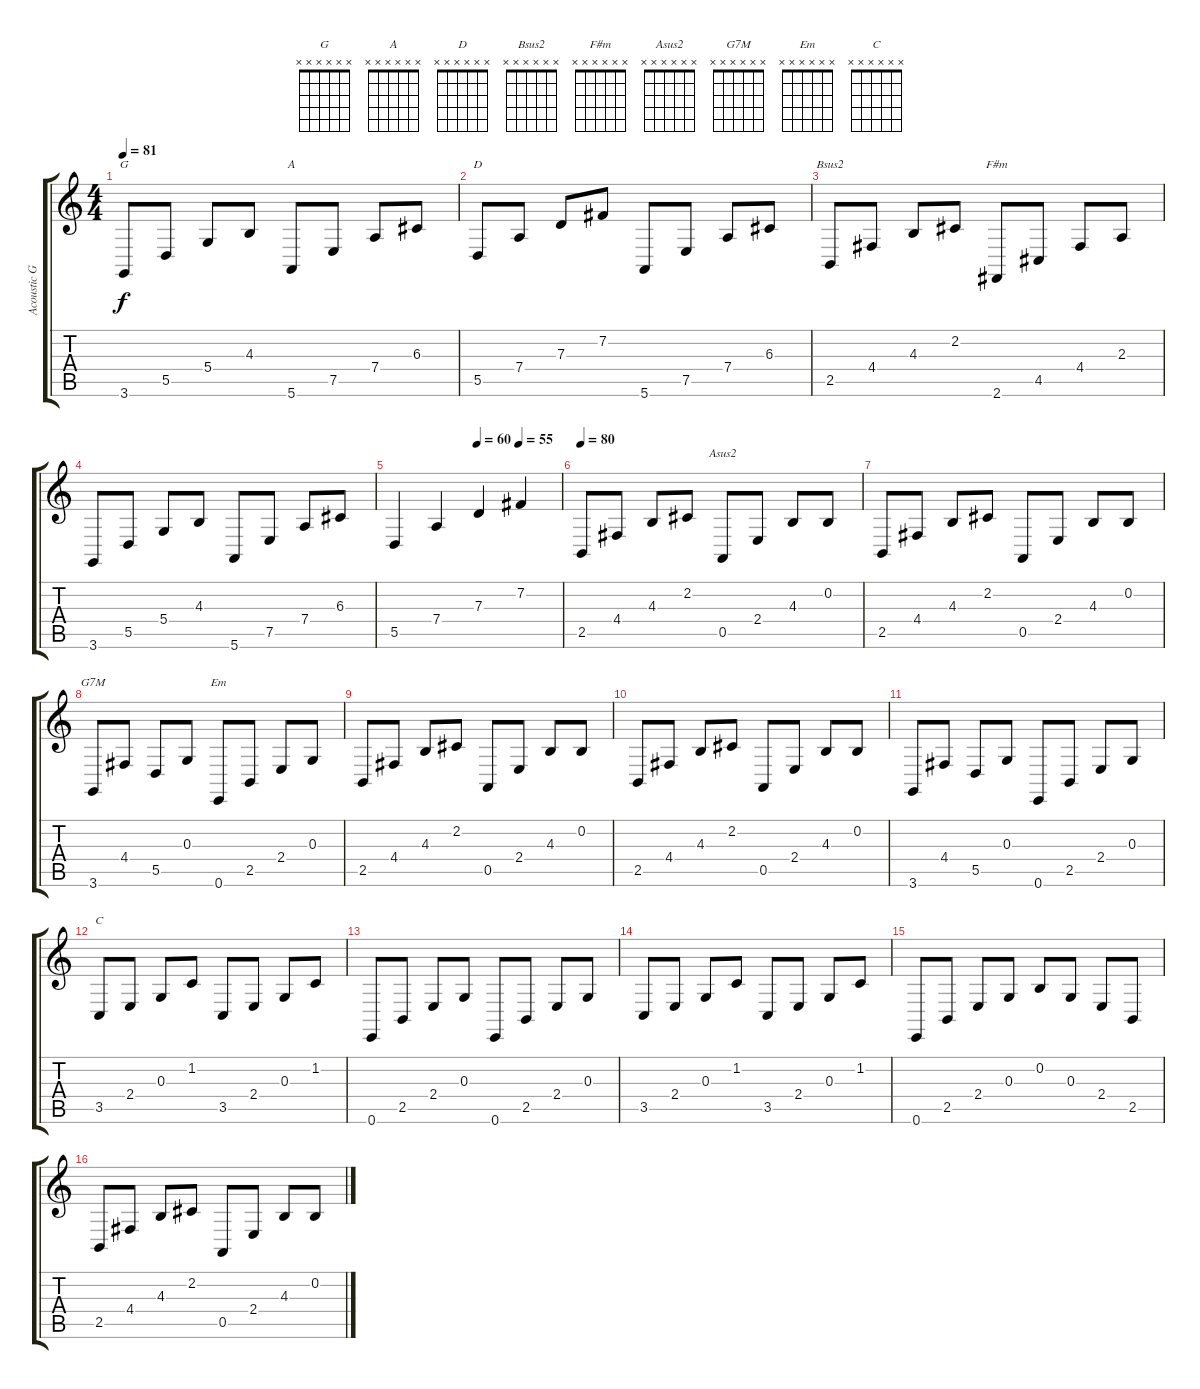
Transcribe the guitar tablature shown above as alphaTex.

\track ("Acoustic Guitar" "Acoustic G") {instrument harpsichord}
\staff {score tabs}
\tuning (E4 B3 G3 D3 A2 E2) {hide}
\chord ("G" x x x x x x) {firstfret 0}
\chord ("A" x x x x x x) {firstfret 0}
\chord ("D" x x x x x x) {firstfret 0}
\chord ("Bsus2" x x x x x x) {firstfret 0}
\chord ("F#m" x x x x x x) {firstfret 0}
\chord ("Asus2" x x x x x x) {firstfret 0}
\chord ("G7M" x x x x x x) {firstfret 0}
\chord ("Em" x x x x x x) {firstfret 0}
\chord ("C" x x x x x x) {firstfret 0}
\ts (4 4)
\tempo 81
\clef g2
\ks c
3.6.8{ch "G" dy f} 5.5.8 5.4.8 4.3.8 5.6.8{ch "A"} 7.5.8 7.4.8 6.3.8 |
5.5.8{ch "D"} 7.4.8 7.3.8 7.2.8 5.6.8 7.5.8 7.4.8 6.3.8 |
2.5.8{ch "Bsus2"} 4.4.8 4.3.8 2.2.8 2.6.8{ch "F#m"} 4.5.8 4.4.8 2.3.8 |
3.6.8 5.5.8 5.4.8 4.3.8 5.6.8 7.5.8 7.4.8 6.3.8 |
\tempo (60 0.5)
\tempo (55 0.75)
5.5.4 7.4.4 7.3.4 7.2.4 |
\tempo 81
\tempo 80
2.5.8 4.4.8 4.3.8 2.2.8 0.5.8{ch "Asus2"} 2.4.8 4.3.8 0.2.8 |
2.5.8 4.4.8 4.3.8 2.2.8 0.5.8 2.4.8 4.3.8 0.2.8 |
3.6.8{ch "G7M"} 4.4.8 5.5.8 0.3.8 0.6.8{ch "Em"} 2.5.8 2.4.8 0.3.8 |
2.5.8 4.4.8 4.3.8 2.2.8 0.5.8 2.4.8 4.3.8 0.2.8 |
2.5.8 4.4.8 4.3.8 2.2.8 0.5.8 2.4.8 4.3.8 0.2.8 |
3.6.8 4.4.8 5.5.8 0.3.8 0.6.8 2.5.8 2.4.8 0.3.8 |
3.5.8{ch "C"} 2.4.8 0.3.8 1.2.8 3.5.8 2.4.8 0.3.8 1.2.8 |
0.6.8 2.5.8 2.4.8 0.3.8 0.6.8 2.5.8 2.4.8 0.3.8 |
3.5.8 2.4.8 0.3.8 1.2.8 3.5.8 2.4.8 0.3.8 1.2.8 |
0.6.8 2.5.8 2.4.8 0.3.8 0.2.8 0.3.8 2.4.8 2.5.8 |
2.5.8 4.4.8 4.3.8 2.2.8 0.5.8 2.4.8 4.3.8 0.2.8
